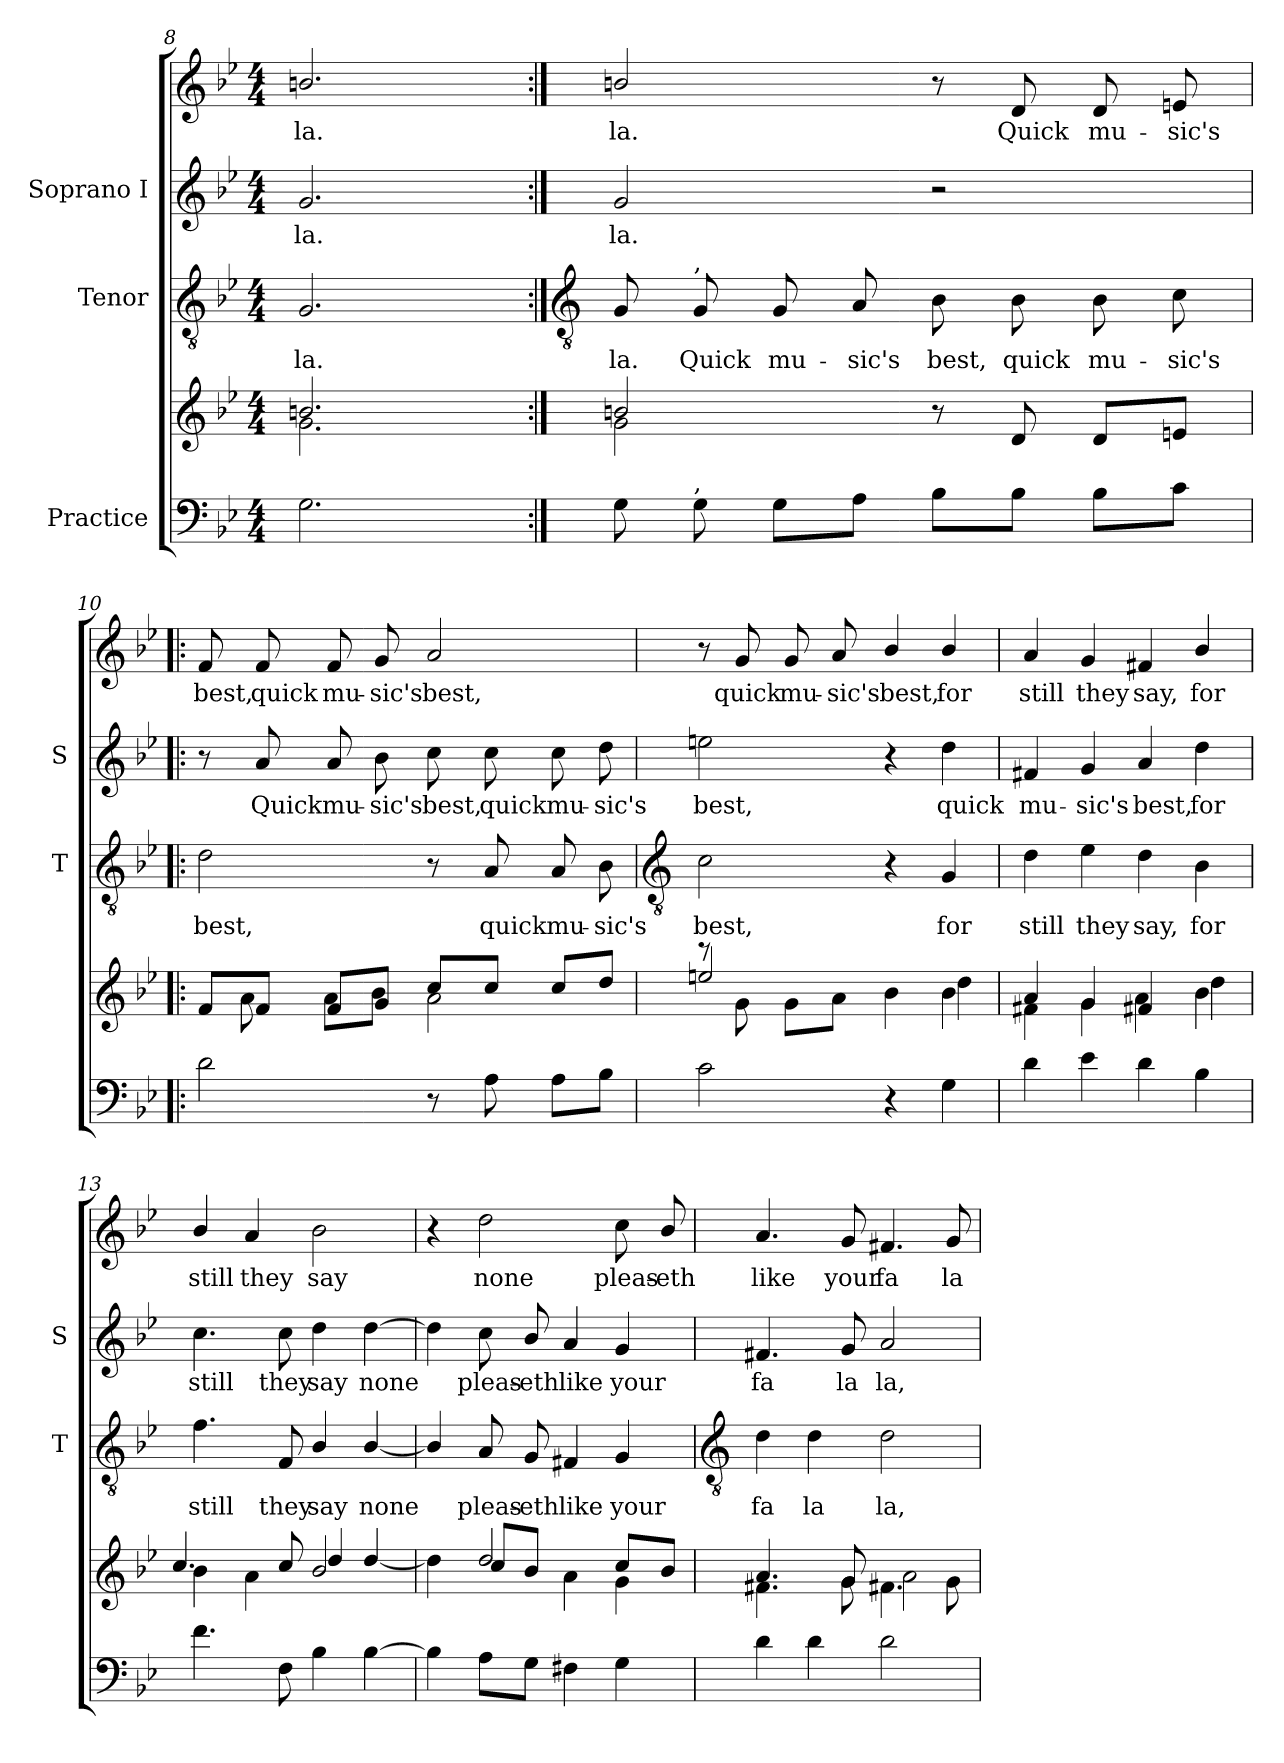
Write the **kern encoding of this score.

**kern	**kern	**kern	**text	**kern	**text	**kern	**text
*part3	*part3	*part2	*part2	*part1	*part1	*part1	*part1
*staff5	*staff4	*staff3	*staff3	*staff2	*staff2	*staff1	*staff1
*I"Practice	*	*I"Tenor	*	*I"Soprano I	*	*	*
*	*	*I'T	*	*I'S	*	*	*
*clefF4	*clefG2	*clefGv2	*	*clefG2	*	*clefG2	*
*k[b-e-]	*k[b-e-]	*k[b-e-]	*	*k[b-e-]	*	*k[b-e-]	*
*B-:	*B-:	*B-:	*	*B-:	*	*B-:	*
*M4/4	*M4/4	*M4/4	*	*M4/4	*	*M4/4	*
=8	=8	=8	=8	=8	=8	=8	=8
*	*^	*	*	*	*	*	*
!	!	!	!	!LO:LY:b	!	!LO:LY:b	!	!LO:LY:b
2.G	2.bn/	2.g	2.G	la.	2.g	la.	2.bn/	la.
!!LO:LB:g=z
=9:|!	=9:|!	=9:|!	=9:|!	=9:|!	=9:|!	=9:|!	=9:|!	=9:|!
*	*	*	*clefGv2	*	*	*	*	*
!	!	!	!	!LO:LY:b	!	!LO:LY:b	!	!LO:LY:b
8G	2bn/	2g	8G	la.	2g	la.	2bn/	la.
!	!	!	!LO:TX:a:t=,	!	!	!	!	!
!LO:TX:a:t=,	!	!	!	!	!	!	!	!
!	!	!	!	!LO:LY:b	!	!	!	!
8G	.	.	8G	Quick	.	.	.	.
!	!	!	!	!LO:LY:b	!	!	!	!
8GL	.	.	8G	mu-	.	.	.	.
!	!	!	!	!LO:LY:b	!	!	!	!
8AJ	.	.	8A	-sic's	.	.	.	.
!	!	!	!	!LO:LY:b	!	!	!	!
8B-L	8r	2ryy	8B-	best,	2r	.	8r	.
!	!	!	!	!LO:LY:b	!	!	!	!LO:LY:b
8B-J	8d	.	8B-	quick	.	.	8d	Quick
!	!	!	!	!LO:LY:b	!	!	!	!LO:LY:b
8B-L	8dL	.	8B-	mu-	.	.	8d	mu-
!	!	!	!	!LO:LY:b	!	!	!	!LO:LY:b
8cJ	8enJ	.	8c	-sic's	.	.	8en	-sic's
=10!|:	=10!|:	=10!|:	=10!|:	=10!|:	=10!|:	=10!|:	=10!|:	=10!|:
!	!	!	!	!LO:LY:b	!	!	!	!LO:LY:b
2d	8fL	8ryy	2d	best,	8r	.	8f	best,
!	!	!	!	!	!	!LO:LY:b	!	!LO:LY:b
.	8fJ	8a	.	.	8a	Quick	8f	quick
!	!	!	!	!	!	!LO:LY:b	!	!LO:LY:b
.	8fL	8aL	.	.	8a	mu-	8f	mu-
!	!	!	!	!	!	!LO:LY:b	!	!LO:LY:b
.	8gJ	8b-J	.	.	8b-	-sic's	8g	-sic's
!	!	!	!	!	!	!LO:LY:b	!	!LO:LY:b
8r	2a\	8cc/L	8r	.	8cc	best,	2a	best,
!	!	!	!	!LO:LY:b	!	!LO:LY:b	!	!
8A	.	8cc/J	8A	quick	8cc	quick	.	.
!	!	!	!	!LO:LY:b	!	!LO:LY:b	!	!
8AL	.	8cc/L	8A	mu-	8cc	mu-	.	.
!	!	!	!	!LO:LY:b	!	!LO:LY:b	!	!
8B-J	.	8dd/J	8B-	-sic's	8dd	-sic's	.	.
!!LO:LB:g=z
=11	=11	=11	=11	=11	=11	=11	=11	=11
*	*	*	*clefGv2	*	*	*	*	*
!	!	!	!	!LO:LY:b	!	!LO:LY:b	!	!
2c	8r	2een/	2c	best,	2een	best,	8r	.
!	!	!	!	!	!	!	!	!LO:LY:b
.	8g\	.	.	.	.	.	8g	quick
!	!	!	!	!	!	!	!	!LO:LY:b
.	8g\L	.	.	.	.	.	8g	mu-
!	!	!	!	!	!	!	!	!LO:LY:b
.	8a\J	.	.	.	.	.	8a	-sic's
!	!	!	!	!	!	!	!	!LO:LY:b
4r	4b-\	4ryy	4r	.	4r	.	4b-/	best,
!	!	!	!	!LO:LY:b	!	!LO:LY:b	!	!LO:LY:b
4G	4b-\	4dd	4G	for	4dd	quick	4b-/	for
=12	=12	=12	=12	=12	=12	=12	=12	=12
!	!	!	!	!LO:LY:b	!	!LO:LY:b	!	!LO:LY:b
4d	4a	4f#X	4d	still	4f#X	mu-	4a	still
!	!	!	!	!LO:LY:b	!	!LO:LY:b	!	!LO:LY:b
4e-	4g	4g	4e-	they	4g	-sic's	4g	they
!	!	!	!	!LO:LY:b	!	!LO:LY:b	!	!LO:LY:b
4d	4f#X	4a	4d	say,	4a	best,	4f#X	say,
!	!	!	!	!LO:LY:b	!	!LO:LY:b	!	!LO:LY:b
4B-	4b-\	4dd	4B-	for	4dd	for	4b-/	for
=13	=13	=13	=13	=13	=13	=13	=13	=13
!	!	!	!	!LO:LY:b	!	!LO:LY:b	!	!LO:LY:b
4.f	4b-\	4.cc/	4.f	still	4.cc	still	4b-/	still
!	!	!	!	!	!	!	!	!LO:LY:b
.	4a\	.	.	.	.	.	4a	they
!	!	!	!	!LO:LY:b	!	!LO:LY:b	!	!
8F	.	8cc/	8F	they	8cc	they	.	.
!	!	!	!	!LO:LY:b	!	!LO:LY:b	!	!LO:LY:b
4B-\	2b-	4dd/	4B-/	say	4dd	say	2b-	say
!	!	!	!	!LO:LY:b	!	!LO:LY:b	!	!
[4B-\	.	[4dd/	[4B-/	none	[4dd	none	.	.
=14	=14	=14	=14	=14	=14	=14	=14	=14
4B-\]	4ryy	4dd]	4B-/]	.	4dd]	.	4r	.
!	!	!	!	!LO:LY:b	!	!LO:LY:b	!	!LO:LY:b
8AL	2dd/	8ccL	8A	pleas-	8cc	pleas-	2dd	none
!	!	!	!	!LO:LY:b	!	!LO:LY:b	!	!
8GJ	.	8b-/J	8G	-eth	8b-/	-eth	.	.
!	!	!	!	!LO:LY:b	!	!LO:LY:b	!	!
4F#X	.	4a\	4F#X	like	4a	like	.	.
!	!	!	!	!LO:LY:b	!	!LO:LY:b	!	!LO:LY:b
4G	8cc/L	4g\	4G	your	4g	your	8cc	pleas-
!	!	!	!	!	!	!	!	!LO:LY:b
.	8b-/J	.	.	.	.	.	8b-/	-eth
!!LO:LB:g=z
=15	=15	=15	=15	=15	=15	=15	=15	=15
*	*	*	*clefGv2	*	*	*	*	*
!	!	!	!	!LO:LY:b	!	!LO:LY:b	!	!LO:LY:b
4d	4.a	4.f#X	4d	fa	4.f#X	fa	4.a	like
!	!	!	!	!LO:LY:b	!	!	!	!
4d	.	.	4d	la	.	.	.	.
!	!	!	!	!	!	!LO:LY:b	!	!LO:LY:b
.	8g	8g	.	.	8g	la	8g	your
!	!	!	!	!LO:LY:b	!	!LO:LY:b	!	!LO:LY:b
2d	4.f#X\	2a	2d	la,	2a	la,	4.f#X	fa
!	!	!	!	!	!	!	!	!LO:LY:b
.	8g\	.	.	.	.	.	8g	la
*	*v	*v	*	*	*	*	*	*
=	=	=	=	=	=	=	=
*-	*-	*-	*-	*-	*-	*-	*-
